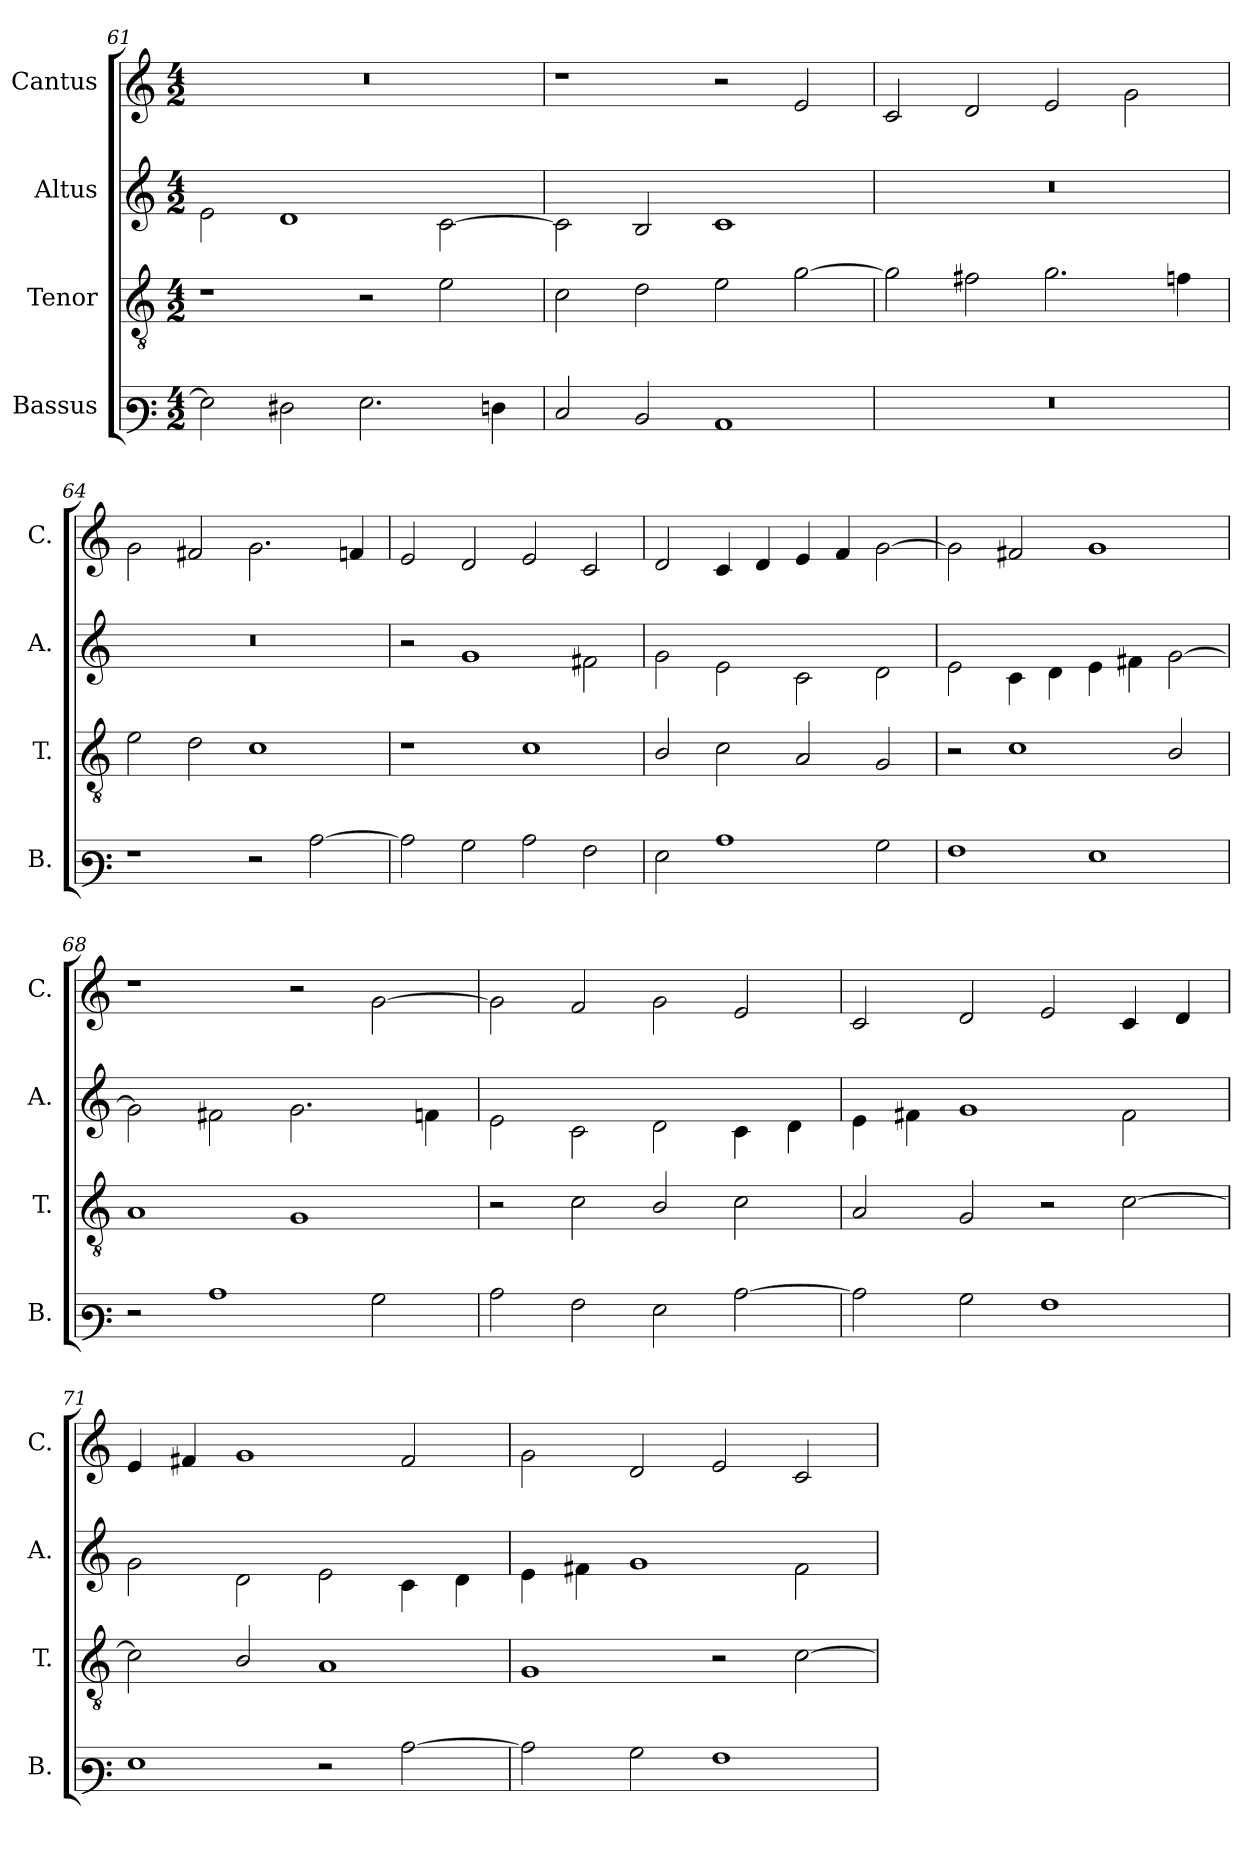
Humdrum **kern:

**kern	**kern	**kern	**kern
*part4	*part3	*part2	*part1
*staff4	*staff3	*staff2	*staff1
*I"Bassus	*I"Tenor	*I"Altus	*I"Cantus
*I'B.	*I'T.	*I'A.	*I'C.
!!LO:PB:g=z
*clefF3	*clefGv2	*clefG2	*clefG2
*k[]	*k[]	*k[]	*k[]
*M4/2	*M4/2	*M4/2	*M4/2
=61	=61	=61	=61
2G\]	1r	2e\	0r
2F#X\	.	1d	.
2.G\	2r	.	.
.	2e\	[2c\	.
4Fn\	.	.	.
=62	=62	=62	=62
2E/	2c\	2c\]	1r
2D/	2d\	2B/	.
1C	2e\	1c	2r
.	[2g\	.	2e/
=63	=63	=63	=63
0r	2g\]	0r	2c/
.	2f#X\	.	2d/
.	2.g\	.	2e/
.	.	.	2g\
.	4fn\	.	.
=64	=64	=64	=64
1r	2e\	0r	2g\
.	2d\	.	2f#X/
2r	1c	.	2.g\
[2c\	.	.	.
.	.	.	4fn/
=65	=65	=65	=65
2c\]	1r	2r	2e/
2B\	.	1g	2d/
2c\	1c	.	2e/
2A\	.	2f#X\	2c/
!!LO:LB:g=z
=66	=66	=66	=66
2G\	2B/	2g\	2d/
1c	2c\	2e\	4c/
.	.	.	4d/
.	2A/	2c\	4e/
.	.	.	4f/
2B\	2G/	2d\	[2g\
=67	=67	=67	=67
1A	2r	2e\	2g\]
.	1c	4c\	2f#X/
.	.	4d\	.
1G	.	4e\	1g
.	.	4f#X\	.
.	2B/	[2g\	.
=68	=68	=68	=68
2r	1A	2g\]	1r
1c	.	2f#X\	.
.	1G	2.g\	2r
2B\	.	.	[2g\
.	.	4fn\	.
=69	=69	=69	=69
2c\	2r	2e\	2g\]
2A\	2c\	2c\	2f/
2G\	2B/	2d\	2g\
[2c\	2c\	4c\	2e/
.	.	4d\	.
!!LO:LB:g=z
=70	=70	=70	=70
2c\]	2A/	4e\	2c/
.	.	4f#X\	.
2B\	2G/	1g	2d/
1A	2r	.	2e/
.	[2c\	2f#\	4c/
.	.	.	4d/
!!LO:PB:g=z
=71	=71	=71	=71
1G	2c\]	2g\	4e/
.	.	.	4f#X/
.	2B/	2d\	1g
2r	1A	2e\	.
[2c\	.	4c\	2f#/
.	.	4d\	.
=72	=72	=72	=72
2c\]	1G	4e\	2g\
.	.	4f#X\	.
2B\	.	1g	2d/
1A	2r	.	2e/
.	[2c\	2f#\	2c/
=	=	=	=
*-	*-	*-	*-
